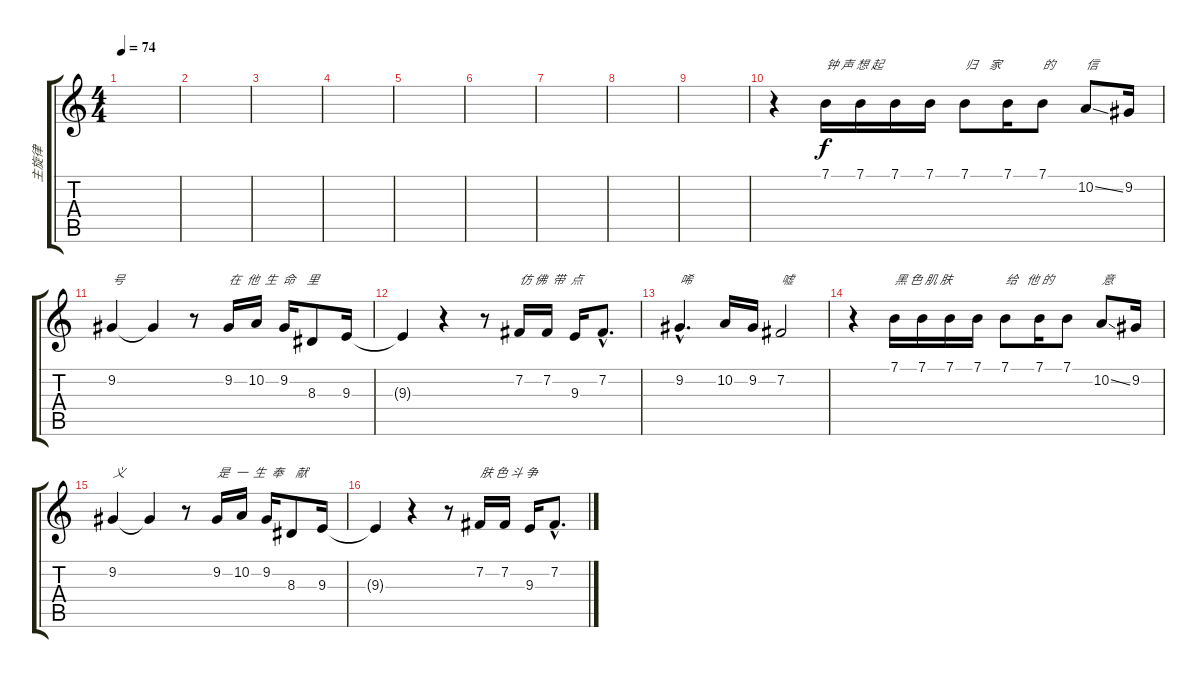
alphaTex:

\track ("主旋律" "主旋律") {instrument panflute}
\staff {score tabs}
\tuning (E4 B3 G3 D3 A2 E2) {hide}
\ts (4 4)
\tempo 74
\clef g2
\ks c
|
|
|
|
|
|
|
|
|
r.4 7.1.16{txt "钟 声 想 起 "} 7.1.16 7.1.16 7.1.16 7.1.8{txt "归    家"} 7.1.16 7.1.8{txt "的"} 10.2{ss}.8{txt "信     "} 9.2.16 |
9.2.4{txt "号"} 9.2{t}.4 r.8 9.2.16{txt "在  他  生  命　里"} 10.2.16 9.2.16 8.3.8 9.3.16 |
9.3{t}.4 r.4 r.8 7.2.16{txt "仿 佛  带  点"} 7.2.16 9.3.16 7.2{hac}.8{d} |
9.2{hac}.4{d txt "唏"} 10.2.16 9.2.16 7.2.2{txt "嘘"} |
r.4 7.1.16{txt "黑 色 肌 肤"} 7.1.16 7.1.16 7.1.16 7.1.8{txt "给   他 的"} 7.1.16 7.1.8 10.2{ss}.8{txt "意"} 9.2.16 |
9.2.4{txt "义"} 9.2{t}.4 r.8 9.2.16{txt "是  一  生  奉    献"} 10.2.16 9.2.16 8.3.8 9.3.16 |
9.3{t}.4 r.4 r.8 7.2.16{txt "肤 色 斗 争"} 7.2.16 9.3.16 7.2{hac}.8{d}
